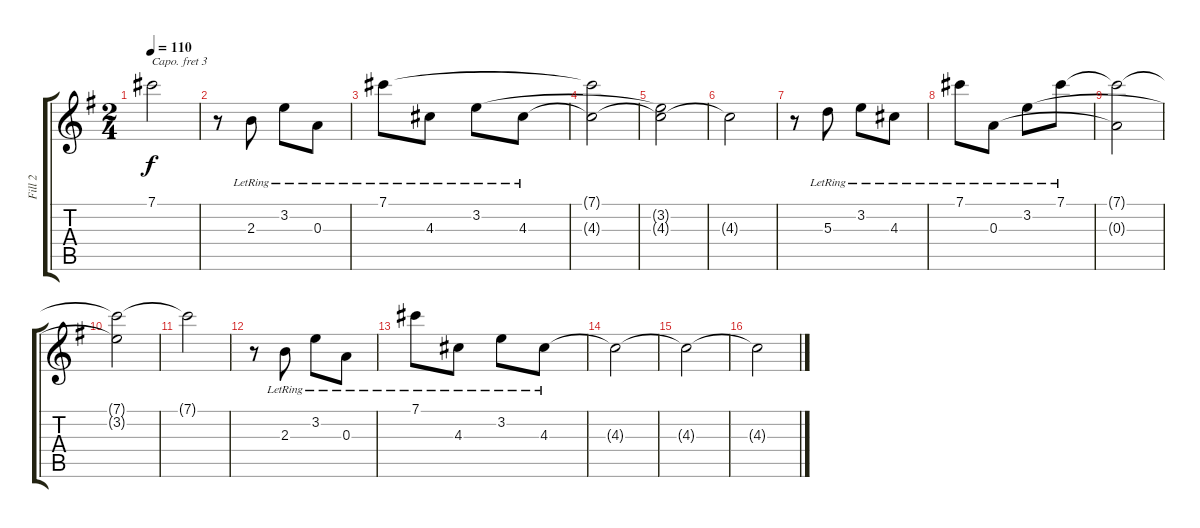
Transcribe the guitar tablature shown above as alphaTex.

\track ("Fill 2" "Fill 2") {instrument acousticguitarsteel}
\staff {score tabs}
\capo 3
\tuning (Eb4 Bb3 Gb3 Db3 Ab2 Eb2) {hide}
\ts (2 4)
\tempo 110
\clef g2
\ks g
7.1{t}.2{dy f} |
r.8 2.3{lr}.8 3.2{lr}.8 0.3{lr}.8 |
7.1{lr}.8 4.3{lr}.8 3.2{lr}.8 4.3{lr}.8 |
(7.1{t} 4.3{t}).2 |
(3.2{t} 4.3{t}).2 |
4.3{t}.2 |
r.8 5.3{lr}.8 3.2{lr}.8 4.3{lr}.8 |
7.1{lr}.8 0.3{lr}.8 3.2{lr}.8 7.1{lr}.8 |
(7.1{t} 0.3{t}).2 |
(7.1{t} 3.2{t}).2 |
7.1{t}.2 |
r.8 2.3{lr}.8 3.2{lr}.8 0.3{lr}.8 |
7.1{lr}.8 4.3{lr}.8 3.2{lr}.8 4.3{lr}.8 |
4.3{t}.2 |
4.3{t}.2 |
4.3{t}.2
